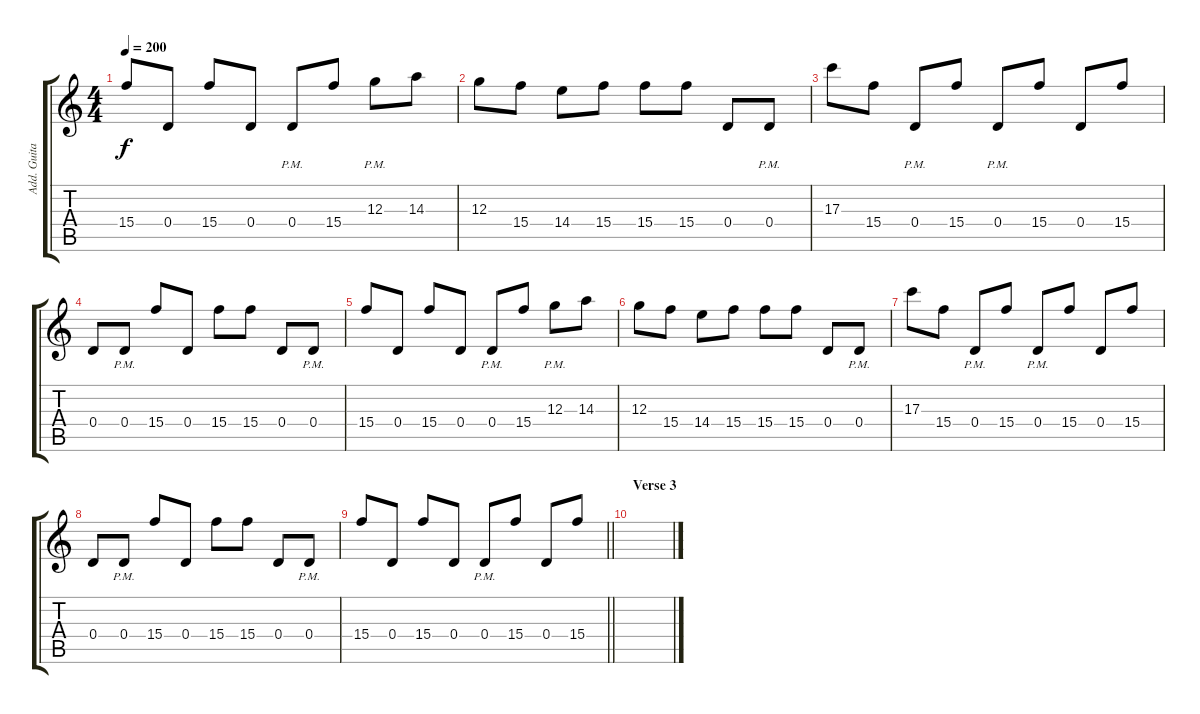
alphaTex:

\track ("Add. Guitar 2" "Add. Guita") {instrument overdrivenguitar}
\staff {score tabs}
\tuning (E4 B3 G3 D3 A2 D2) {hide}
\ts (4 4)
\tempo 200
\clef g2
\ks c
15.4.8{dy f} 0.4.8 15.4.8 0.4.8 0.4{pm}.8 15.4.8 12.3{pm}.8 14.3.8 |
12.3.8 15.4.8 14.4.8 15.4.8 15.4.8 15.4.8 0.4.8 0.4{pm}.8 |
17.3.8 15.4.8 0.4{pm}.8 15.4.8 0.4{pm}.8 15.4.8 0.4.8 15.4.8 |
0.4.8 0.4{pm}.8 15.4.8 0.4.8 15.4.8 15.4.8 0.4.8 0.4{pm}.8 |
15.4.8 0.4.8 15.4.8 0.4.8 0.4{pm}.8 15.4.8 12.3{pm}.8 14.3.8 |
12.3.8 15.4.8 14.4.8 15.4.8 15.4.8 15.4.8 0.4.8 0.4{pm}.8 |
17.3.8 15.4.8 0.4{pm}.8 15.4.8 0.4{pm}.8 15.4.8 0.4.8 15.4.8 |
0.4.8 0.4{pm}.8 15.4.8 0.4.8 15.4.8 15.4.8 0.4.8 0.4{pm}.8 |
\barLineRight lightlight
15.4.8 0.4.8 15.4.8 0.4.8 0.4{pm}.8 15.4.8 0.4.8 15.4.8 |
\section ("" "Verse 3")
